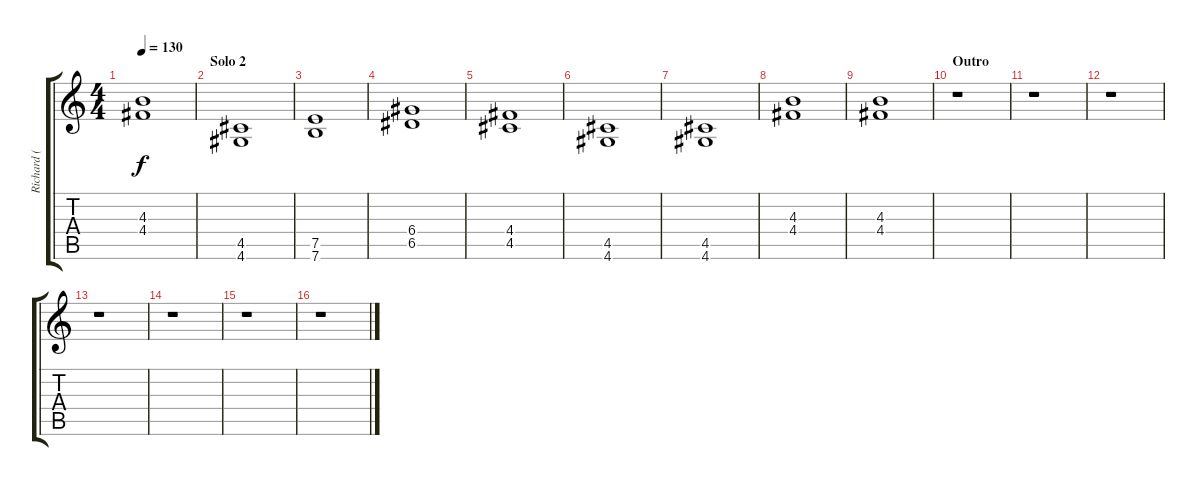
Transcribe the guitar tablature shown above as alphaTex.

\track ("Richard ( Guitar 1 ) " "Richard ( ") {instrument distortionguitar}
\staff {score tabs}
\tuning (E4 B3 G3 D3 A2 E2) {hide}
\ts (4 4)
\tempo 130
\clef g2
\ks c
(4.3 4.4).1{dy f} |
\section ("" "Solo 2")
(4.5 4.6).1 |
(7.5 7.6).1 |
(6.4 6.5).1 |
(4.4 4.5).1 |
(4.5 4.6).1 |
(4.5 4.6).1 |
(4.3 4.4).1 |
(4.3 4.4).1 |
\section ("" "Outro")
r.1 |
r.1 |
r.1 |
r.1 |
r.1 |
r.1 |
r.1
